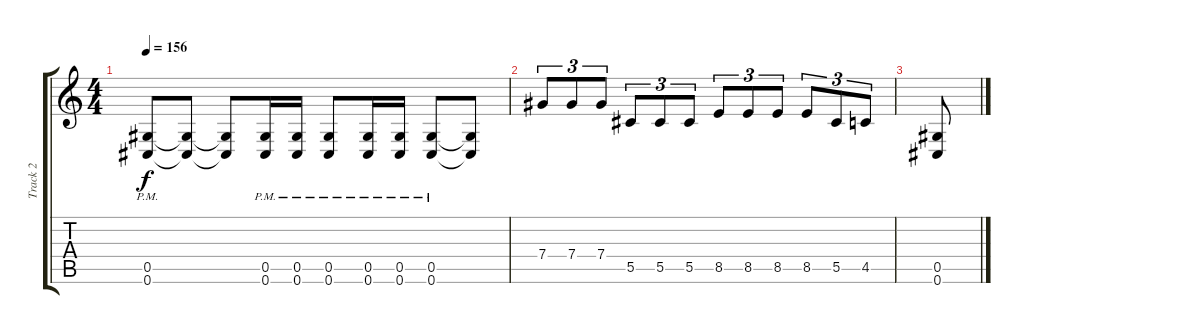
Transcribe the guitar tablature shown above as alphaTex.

\track ("Track 2" "Track 2") {instrument distortionguitar}
\staff {score tabs}
\tuning (Eb4 Bb3 Gb3 Db3 Ab2 Db2) {hide}
\ts (4 4)
\tempo 156
\clef g2
\ks c
(0.5{pm} 0.6{pm}).8{dy f} (0.5{t} 0.6{t}).8 (0.5{t} 0.6{t}).8 (0.5{pm} 0.6{pm}).16 (0.5{pm} 0.6{pm}).16 (0.5{pm} 0.6{pm}).8 (0.5{pm} 0.6{pm}).16 (0.5{pm} 0.6{pm}).16 (0.5{pm} 0.6{pm}).8 (0.5{t} 0.6{t}).8 |
7.4.8{tu (3 2)} 7.4.8{tu (3 2)} 7.4.8{tu (3 2)} 5.5.8{tu (3 2)} 5.5.8{tu (3 2)} 5.5.8{tu (3 2)} 8.5.8{tu (3 2)} 8.5.8{tu (3 2)} 8.5.8{tu (3 2)} 8.5.8{tu (3 2)} 5.5.8{tu (3 2)} 4.5.8{tu (3 2)} |
(0.5 0.6).8
